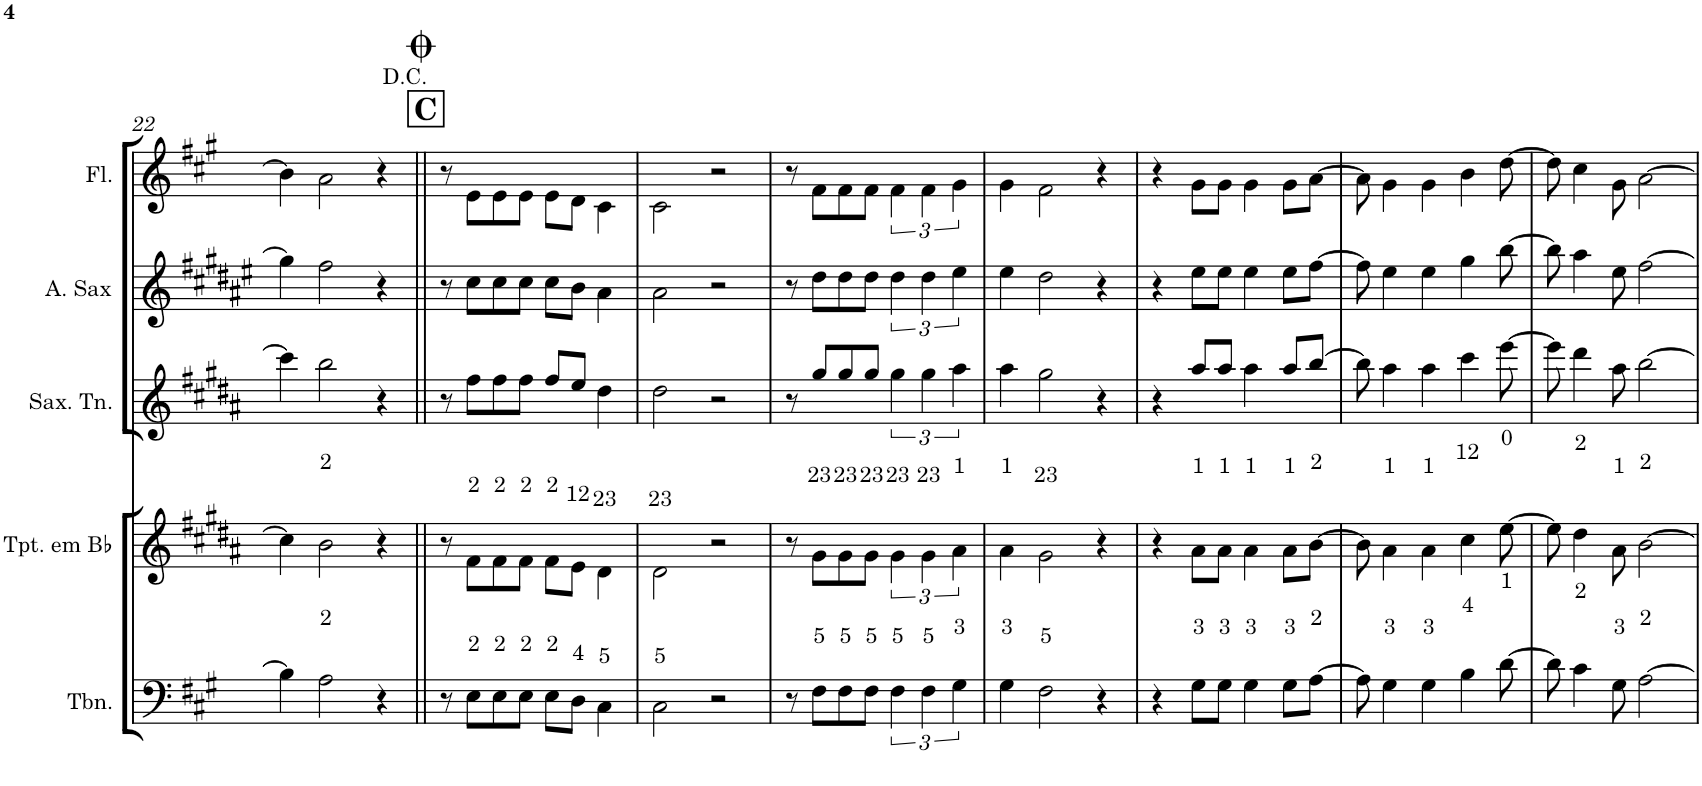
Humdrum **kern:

**kern	**kern	**kern	**kern	**kern
*part5	*part4	*part3	*part2	*part1
*staff5	*staff4	*staff3	*staff2	*staff1
*I"Trombone	*I"Trompete em Bb	*I"Saxofone Tenor	*I"Saxofone Alto	*I"Flauta Transversal
*I'Tbn.	*I'Tpt. em Bb	*I'Sax. Tn.	*	*I'Fl.
!!LO:PB:g=z
*clefF4	*clefG2	*clefG2	*clefG2	*clefG2
*	*Trd1c2	*Trd8c14	*Trd5c9	*
*k[f#c#g#]	*k[f#c#g#d#a#]	*k[f#c#g#d#a#]	*k[f#c#g#d#a#e#]	*k[f#c#g#]
*M4/4	*M4/4	*M4/4	*M4/4	*M4/4
=22	=22	=22	=22	=22
4B\]	4cc#\]	4ccc#\]	4gg#\]	4b\]
2A\	2b\	2bb\	2ff#\	2a\
4r	4r	4r	4r	4r
!!LO:REH:place=s1:a:B:cj:fs=14:t=C
=23||	=23||	=23||	=23||	=23||
8r	8r	8r	8r	8r
8E\L	8f#\L	8ff#\L	8cc#\L	8e\L
8E\	8f#\	8ff#\	8cc#\	8e\
8E\J	8f#\J	8ff#\J	8cc#\J	8e\J
8E\L	8f#\L	8ff#/L	8cc#\L	8e\L
8D\J	8e\J	8ee/J	8b\J	8d\J
4C#\	4d#\	4dd#\	4a#\	4c#\
=24	=24	=24	=24	=24
2C#\	2d#\	2dd#\	2a#\	2c#\
2r	2r	2r	2r	2r
=25	=25	=25	=25	=25
8r	8r	8r	8r	8r
8F#\L	8g#\L	8gg#/L	8dd#\L	8f#\L
8F#\	8g#\	8gg#/	8dd#\	8f#\
8F#\J	8g#\J	8gg#/J	8dd#\J	8f#\J
6F#\	6g#\	6gg#\	6dd#\	6f#\
6F#\	6g#\	6gg#\	6dd#\	6f#\
6G#\	6a#\	6aa#\	6ee#\	6g#\
=26	=26	=26	=26	=26
4G#\	4a#\	4aa#\	4ee#\	4g#\
2F#\	2g#\	2gg#\	2dd#\	2f#\
4r	4r	4r	4r	4r
=27	=27	=27	=27	=27
4r	4r	4r	4r	4r
8G#\L	8a#\L	8aa#/L	8ee#\L	8g#\L
8G#\J	8a#\J	8aa#/J	8ee#\J	8g#\J
4G#\	4a#\	4aa#\	4ee#\	4g#\
8G#\L	8a#\L	8aa#/L	8ee#\L	8g#\L
[8A\J	[8b\J	[8bb/J	[8ff#\J	[8a\J
=28	=28	=28	=28	=28
8A\]	8b\]	8bb\]	8ff#\]	8a\]
4G#\	4a#\	4aa#\	4ee#\	4g#\
4G#\	4a#\	4aa#\	4ee#\	4g#\
4B\	4cc#\	4ccc#\	4gg#\	4b\
[8d\	[8ee\	[8eee\	[8bb\	[8dd\
=29	=29	=29	=29	=29
8d\]	8ee\]	8eee\]	8bb\]	8dd\]
4c#\	4dd#\	4ddd#\	4aa#\	4cc#\
8G#\	8a#\	8aa#\	8ee#\	8g#\
[2A\	[2b\	[2bb\	[2ff#\	[2a\
=	=	=	=	=
*-	*-	*-	*-	*-
